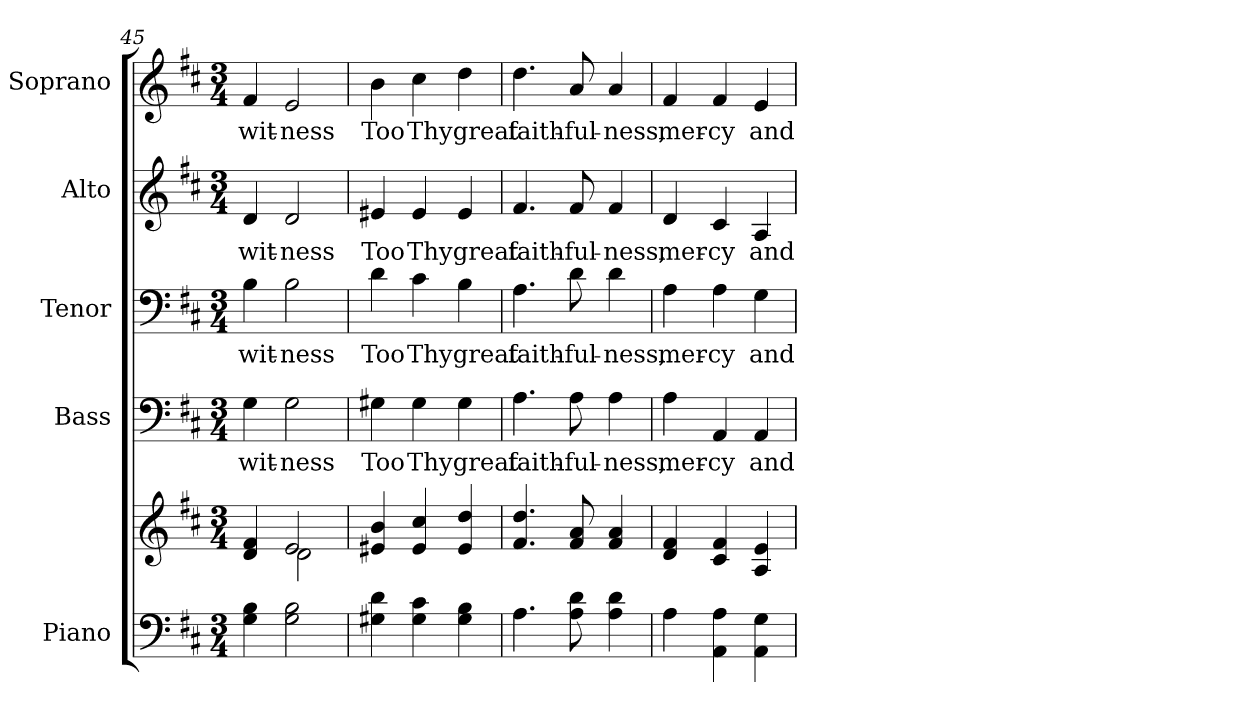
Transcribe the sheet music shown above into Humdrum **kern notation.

**kern	**kern	**kern	**text	**kern	**text	**kern	**text	**kern	**text
*part5	*part5	*part4	*part4	*part3	*part3	*part2	*part2	*part1	*part1
*staff6	*staff5	*staff4	*staff4	*staff3	*staff3	*staff2	*staff2	*staff1	*staff1
*I"Piano	*	*I"Bass	*	*I"Tenor	*	*I"Alto	*	*I"Soprano	*
*I'Pno.	*	*I'B.	*	*I'T.	*	*I'A.	*	*I'S.	*
!!LO:PB:g=z
*clefF4	*clefG2	*clefF4	*	*clefF4	*	*clefG2	*	*clefG2	*
*k[f#c#]	*k[f#c#]	*k[f#c#]	*	*k[f#c#]	*	*k[f#c#]	*	*k[f#c#]	*
*D:	*D:	*D:	*	*D:	*	*D:	*	*D:	*
*M3/4	*M3/4	*M3/4	*	*M3/4	*	*M3/4	*	*M3/4	*
=45	=45	=45	=45	=45	=45	=45	=45	=45	=45
*	*^	*	*	*	*	*	*	*	*
!	!	!	!	!LO:LY:b:color=#000000	!	!	!	!	!	!
!	!	!	!	!	!	!LO:LY:b:color=#000000	!	!	!	!
!	!	!	!	!	!	!	!	!LO:LY:b:color=#000000	!	!
!	!	!	!	!	!	!	!	!	!	!LO:LY:b:color=#000000
4Gi\ 4Bi	4di/ 4f#i	4ryy	4Gi\	wit-	4Bi\	wit-	4di/	wit-	4f#i/	wit-
!	!	!	!	!LO:LY:b:color=#000000	!	!	!	!	!	!
!	!	!	!	!	!	!LO:LY:b:color=#000000	!	!	!	!
!	!	!	!	!	!	!	!	!LO:LY:b:color=#000000	!	!
!	!	!	!	!	!	!	!	!	!	!LO:LY:b:color=#000000
2Gi\ 2Bi	2ei/	2di\	2Gi\	-ness	2Bi\	-ness	2di/	-ness	2ei/	-ness
*	*v	*v	*	*	*	*	*	*	*	*
=46	=46	=46	=46	=46	=46	=46	=46	=46	=46
*	*^	*	*	*	*	*	*	*	*
!	!	!	!	!LO:LY:b:color=#000000	!	!	!	!	!	!
*	*v	*v	*	*	*	*	*	*	*	*
*	*^	*	*	*	*	*	*	*	*
!	!	!	!	!	!	!LO:LY:b:color=#000000	!	!	!	!
*	*v	*v	*	*	*	*	*	*	*	*
*	*^	*	*	*	*	*	*	*	*
!	!	!	!	!	!	!	!	!LO:LY:b:color=#000000	!	!
*	*v	*v	*	*	*	*	*	*	*	*
*	*^	*	*	*	*	*	*	*	*
!	!	!	!	!	!	!	!	!	!	!LO:LY:b:color=#000000
*	*v	*v	*	*	*	*	*	*	*	*
4G#Xi\ 4di	4e#Xi/ 4bi	4G#Xi\	Too	4di\	Too	4e#Xi/	Too	4bi\	Too
!	!	!	!LO:LY:b:color=#000000	!	!	!	!	!	!
!	!	!	!	!	!LO:LY:b:color=#000000	!	!	!	!
!	!	!	!	!	!	!	!LO:LY:b:color=#000000	!	!
!	!	!	!	!	!	!	!	!	!LO:LY:b:color=#000000
4G#i\ 4c#i	4e#i/ 4cc#i	4G#i\	Thy	4c#i\	Thy	4e#i/	Thy	4cc#i\	Thy
!	!	!	!LO:LY:b:color=#000000	!	!	!	!	!	!
!	!	!	!	!	!LO:LY:b:color=#000000	!	!	!	!
!	!	!	!	!	!	!	!LO:LY:b:color=#000000	!	!
!	!	!	!	!	!	!	!	!	!LO:LY:b:color=#000000
4G#i\ 4Bi	4e#i/ 4ddi	4G#i\	great	4Bi\	great	4e#i/	great	4ddi\	great
=47	=47	=47	=47	=47	=47	=47	=47	=47	=47
!	!	!	!LO:LY:b:color=#000000	!	!	!	!	!	!
!	!	!	!	!	!LO:LY:b:color=#000000	!	!	!	!
!	!	!	!	!	!	!	!LO:LY:b:color=#000000	!	!
!	!	!	!	!	!	!	!	!	!LO:LY:b:color=#000000
4.Ai\	4.f#i/ 4.ddi	4.Ai\	faith-	4.Ai\	faith-	4.f#i/	faith-	4.ddi\	faith-
!	!	!	!LO:LY:b:color=#000000	!	!	!	!	!	!
!	!	!	!	!	!LO:LY:b:color=#000000	!	!	!	!
!	!	!	!	!	!	!	!LO:LY:b:color=#000000	!	!
!	!	!	!	!	!	!	!	!	!LO:LY:b:color=#000000
8Ai\ 8di	8f#i/ 8ai	8Ai\	-ful-	8di\	-ful-	8f#i/	-ful-	8ai/	-ful-
!	!	!	!LO:LY:b:color=#000000	!	!	!	!	!	!
!	!	!	!	!	!LO:LY:b:color=#000000	!	!	!	!
!	!	!	!	!	!	!	!LO:LY:b:color=#000000	!	!
!	!	!	!	!	!	!	!	!	!LO:LY:b:color=#000000
4Ai\ 4di	4f#i/ 4ai	4Ai\	-ness,	4di\	-ness,	4f#i/	-ness,	4ai/	-ness,
!!LO:PB:g=z
=48	=48	=48	=48	=48	=48	=48	=48	=48	=48
!	!	!	!LO:LY:b:color=#000000	!	!	!	!	!	!
!	!	!	!	!	!LO:LY:b:color=#000000	!	!	!	!
!	!	!	!	!	!	!	!LO:LY:b:color=#000000	!	!
!	!	!	!	!	!	!	!	!	!LO:LY:b:color=#000000
4Ai\	4di/ 4f#i	4Ai\	mer-	4Ai\	mer-	4di/	mer-	4f#i/	mer-
!	!	!	!LO:LY:b:color=#000000	!	!	!	!	!	!
!	!	!	!	!	!LO:LY:b:color=#000000	!	!	!	!
!	!	!	!	!	!	!	!LO:LY:b:color=#000000	!	!
!	!	!	!	!	!	!	!	!	!LO:LY:b:color=#000000
4AAi\ 4Ai	4c#i/ 4f#i	4AAi/	-cy	4Ai\	-cy	4c#i/	-cy	4f#i/	-cy
!	!	!	!LO:LY:b:color=#000000	!	!	!	!	!	!
!	!	!	!	!	!LO:LY:b:color=#000000	!	!	!	!
!	!	!	!	!	!	!	!LO:LY:b:color=#000000	!	!
!	!	!	!	!	!	!	!	!	!LO:LY:b:color=#000000
4AAi\ 4Gi	4Ai/ 4ei	4AAi/	and	4Gi\	and	4Ai/	and	4ei/	and
=	=	=	=	=	=	=	=	=	=
*-	*-	*-	*-	*-	*-	*-	*-	*-	*-
